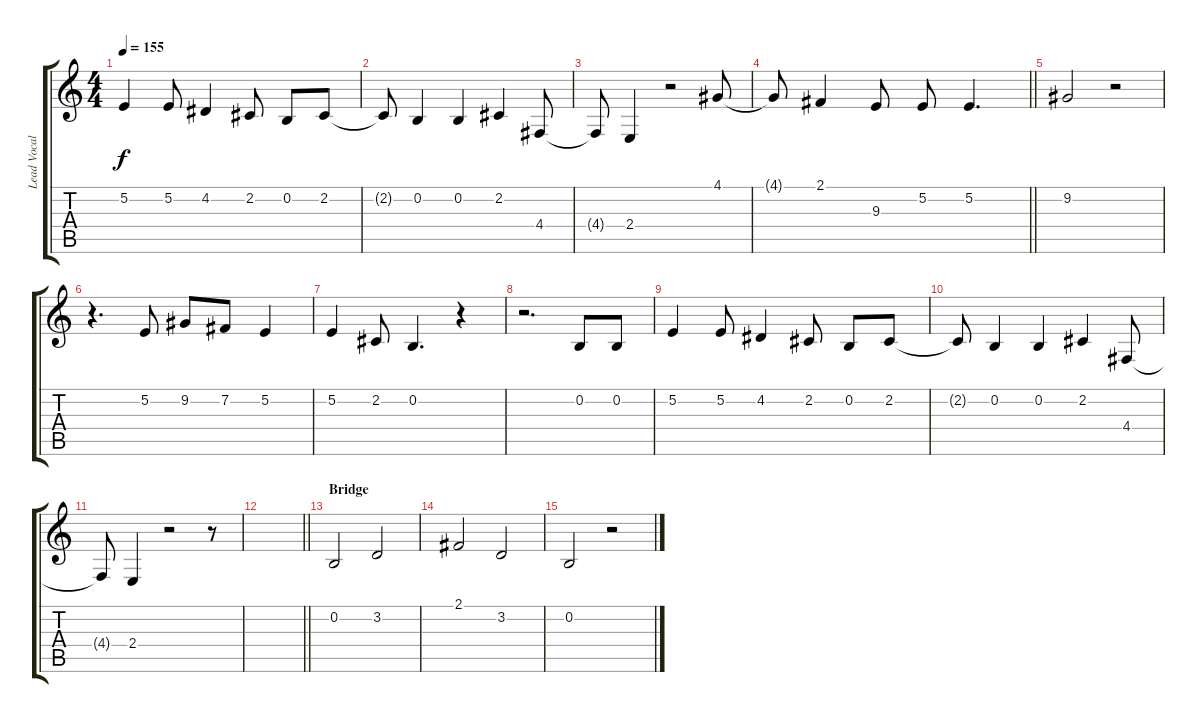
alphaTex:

\track ("Lead Vocal" "Lead Vocal") {instrument sopranosax}
\staff {score tabs}
\tuning (E4 B3 G3 D3 A2 E2) {hide}
\ts (4 4)
\tempo 155
\clef g2
\ks c
5.2.4{dy f} 5.2.8 4.2.4 2.2.8 0.2.8 2.2.8 |
2.2{t}.8 0.2.4 0.2.4 2.2.4 4.4.8 |
4.4{t}.8 2.4.4 r.2 4.1.8 |
\barLineRight lightlight
4.1{t}.8 2.1.4 9.3.8 5.2.8 5.2.4{d} |
9.2.2 r.2 |
r.4{d} 5.2.8 9.2.8 7.2.8 5.2.4 |
5.2.4 2.2.8 0.2.4{d} r.4 |
r.2{d} 0.2.8 0.2.8 |
5.2.4 5.2.8 4.2.4 2.2.8 0.2.8 2.2.8 |
2.2{t}.8 0.2.4 0.2.4 2.2.4 4.4.8 |
4.4{t}.8 2.4.4 r.2 r.8 |
\barLineRight lightlight
|
\section ("" "Bridge")
0.2.2 3.2.2 |
2.1.2 3.2.2 |
0.2.2 r.2
